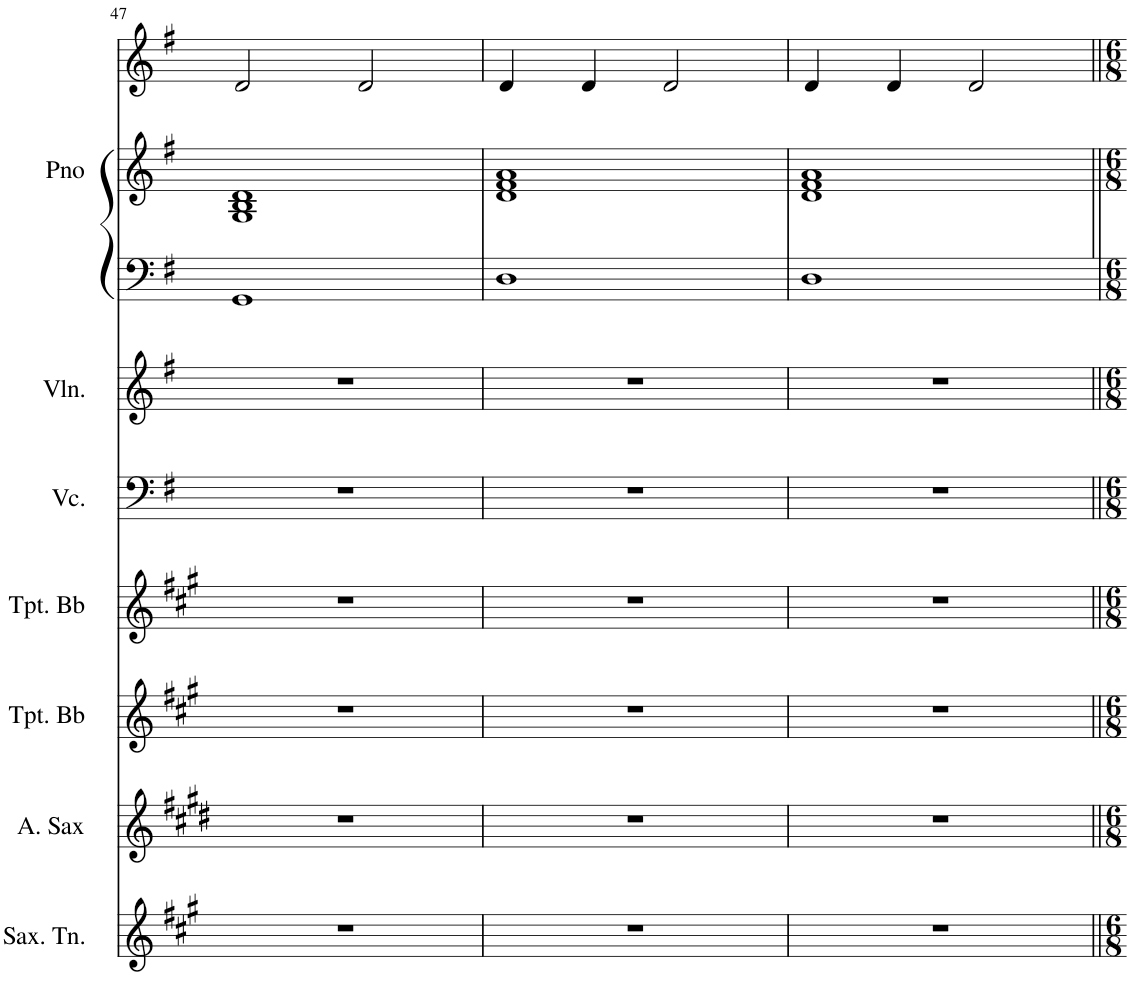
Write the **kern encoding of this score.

**kern	**kern	**kern	**kern	**kern	**kern	**kern	**kern	**kern
*part7	*part6	*part5	*part4	*part3	*part2	*part1	*part1	*part1
*staff9	*staff8	*staff7	*staff6	*staff5	*staff4	*staff3	*staff2	*staff1
*I"Saxofone Tenor	*I"Saxofone Alto	*I"Trompete Bb	*I"Trompete Bb	*I"Violoncelo	*I"Violino	*I"Piano	*	*
*I'Sax. Tn.	*	*I'Tpt. Bb	*I'Tpt. Bb	*I'Vc.	*I'Vln.	*I'Pno	*	*
!!LO:PB:g=z
*clefG2	*clefG2	*clefG2	*clefG2	*clefF4	*clefG2	*clefF4	*clefG2	*clefG2
*Trd8c14	*Trd5c9	*Trd1c2	*Trd1c2	*	*	*	*	*
*k[f#c#g#]	*k[f#c#g#d#]	*k[f#c#g#]	*k[f#c#g#]	*k[f#]	*k[f#]	*k[f#]	*k[f#]	*k[f#]
*M4/4	*M4/4	*M4/4	*M4/4	*M4/4	*M4/4	*M4/4	*M4/4	*M4/4
=47	=47	=47	=47	=47	=47	=47	=47	=47
1r	1r	1r	1r	1r	1r	1GG	1G 1B 1d	2d/
.	.	.	.	.	.	.	.	2d/
=48	=48	=48	=48	=48	=48	=48	=48	=48
1r	1r	1r	1r	1r	1r	1D	1d 1f# 1a	4d/
.	.	.	.	.	.	.	.	4d/
.	.	.	.	.	.	.	.	2d/
=49	=49	=49	=49	=49	=49	=49	=49	=49
1r	1r	1r	1r	1r	1r	1D	1d 1f# 1a	4d/
.	.	.	.	.	.	.	.	4d/
.	.	.	.	.	.	.	.	2d/
=||	=||	=||	=||	=||	=||	=||	=||	=||
*-	*-	*-	*-	*-	*-	*-	*-	*-
